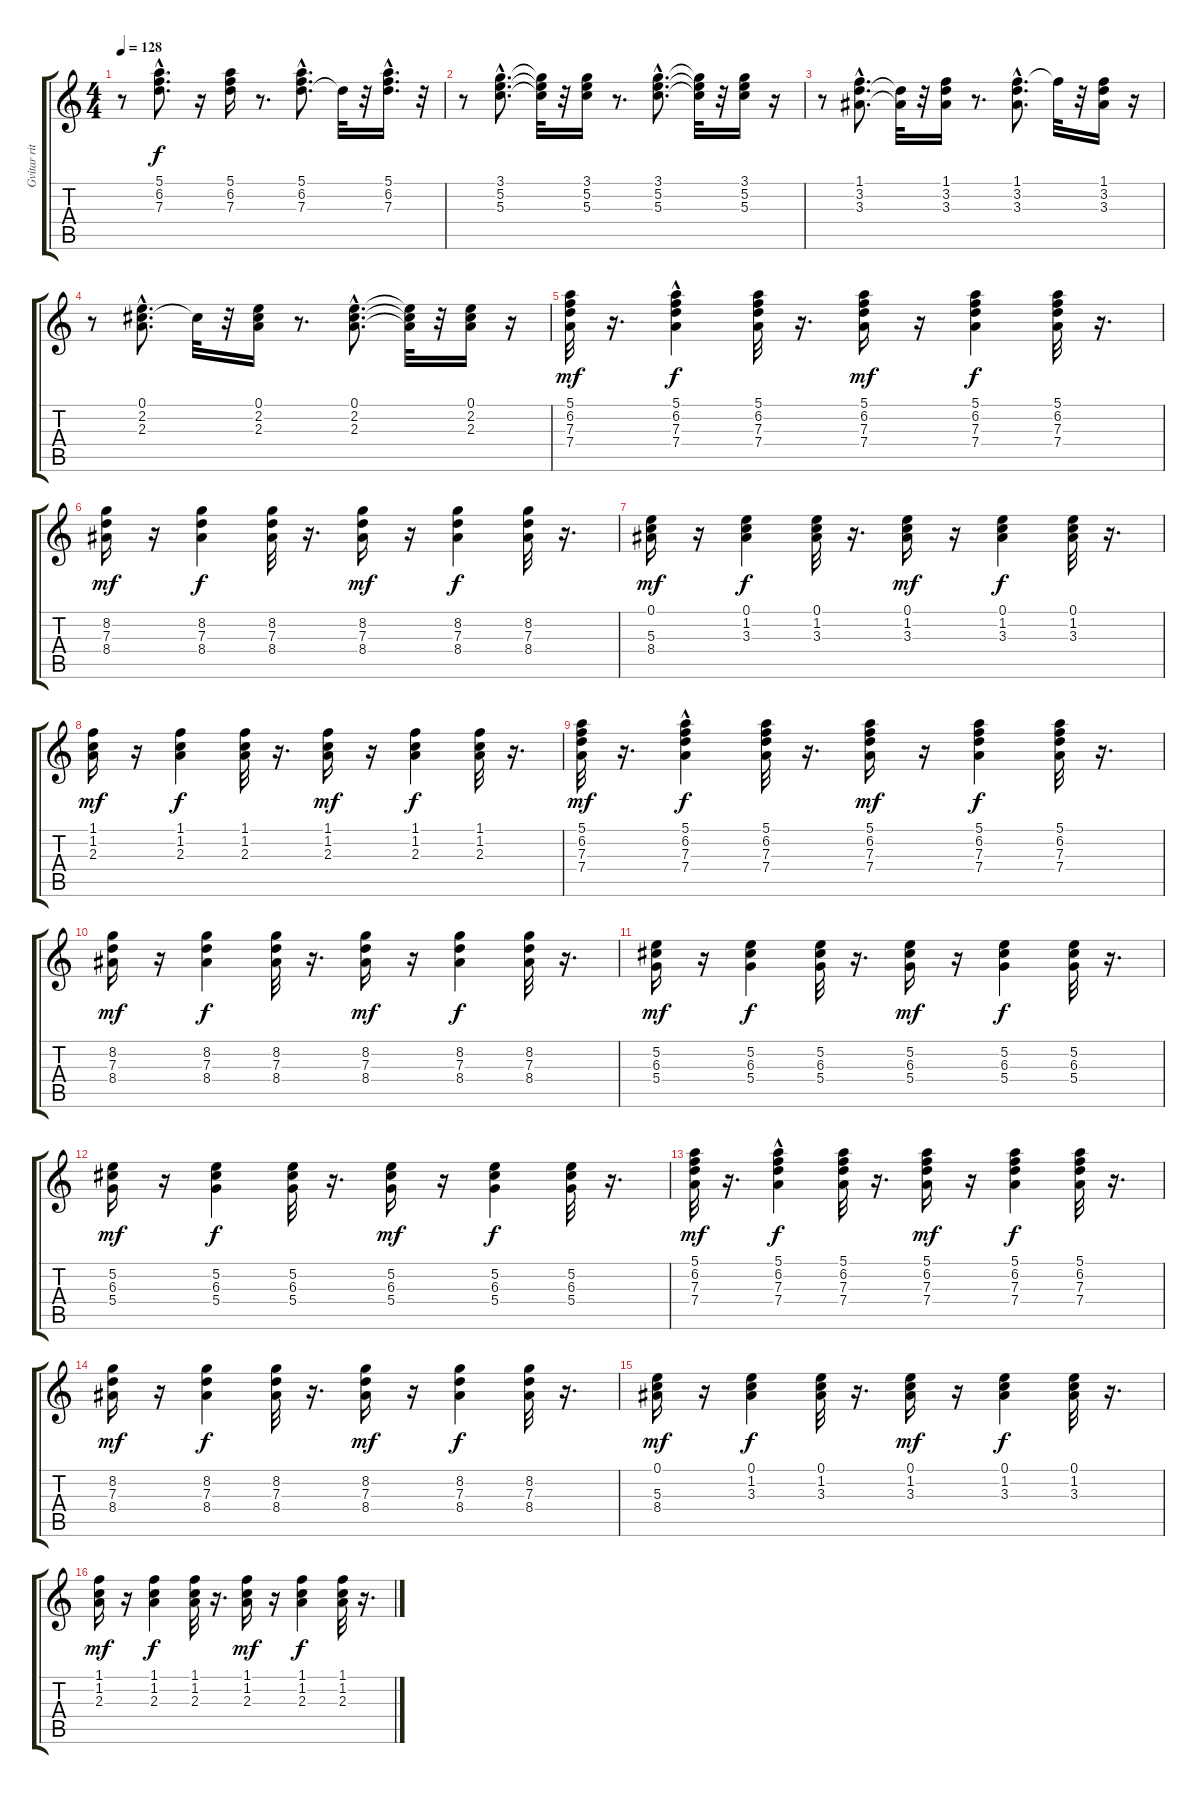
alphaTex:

\track ("Gvitar ritm" "Gvitar rit") {instrument acousticguitarsteel}
\staff {score tabs}
\tuning (E4 B3 G3 D3 A2 E2) {hide}
\ts (4 4)
\tempo 128
\clef g2
\ks c
r.8{dy f} (5.1{hac} 6.2{hac} 7.3{hac}).8{d} r.16 (5.1 6.2 7.3).16 r.8{d} (5.1{hac} 6.2{hac} 7.3{hac}).8{d} 7.3{t}.32 r.32 (5.1 6.2 7.3{hac}).16{d} r.32 |
r.8 (3.1{hac} 5.2{hac} 5.3{hac}).8{d} (3.1{t} 5.2{t} 5.3{t}).32 r.32 (3.1 5.2 5.3).16 r.8{d} (3.1{hac} 5.2{hac} 5.3{hac}).8{d} (3.1{t} 5.2{t} 5.3{t}).32 r.32 (3.1 5.2 5.3).16 r.16 |
r.8 (1.1{hac} 3.2{hac} 3.3{hac}).8{d} (3.2{t} 3.3{t}).32 r.32 (1.1 3.2 3.3).16 r.8{d} (1.1{hac} 3.2{hac} 3.3{hac}).8{d} 1.1{t}.32 r.32 (1.1 3.2 3.3).16 r.16 |
r.8 (0.1{hac} 2.2{hac} 2.3{hac}).8{d} 2.2{t}.32 r.32 (0.1 2.2 2.3).16 r.8{d} (0.1{hac} 2.2{hac} 2.3{hac}).8{d} (0.1{t} 2.2{t} 2.3{t}).32 r.32 (0.1 2.2 2.3).16 r.16 |
(5.1 6.2 7.3 7.4).32{dy mf} r.16{d} (5.1{hac} 6.2 7.3 7.4{hac}).4{dy f} (5.1 6.2 7.3 7.4).32 r.16{d} (5.1 6.2 7.3 7.4).16{dy mf} r.16 (5.1 6.2 7.3 7.4).4{dy f} (5.1 6.2 7.3 7.4).32 r.16{d} |
(8.2 7.3 8.4).16{dy mf} r.16 (8.2 7.3 8.4).4{dy f} (8.2 7.3 8.4).32 r.16{d} (8.2 7.3 8.4).16{dy mf} r.16 (8.2 7.3 8.4).4{dy f} (8.2 7.3 8.4).32 r.16{d} |
(0.1 5.3 8.4).16{dy mf} r.16 (0.1 1.2 3.3).4{dy f} (0.1 1.2 3.3).32 r.16{d} (0.1 1.2 3.3).16{dy mf} r.16 (0.1 1.2 3.3).4{dy f} (0.1 1.2 3.3).32 r.16{d} |
(1.1 1.2 2.3).16{dy mf} r.16 (1.1 1.2 2.3).4{dy f} (1.1 1.2 2.3).32 r.16{d} (1.1 1.2 2.3).16{dy mf} r.16 (1.1 1.2 2.3).4{dy f} (1.1 1.2 2.3).32 r.16{d} |
(5.1 6.2 7.3 7.4).32{dy mf} r.16{d} (5.1{hac} 6.2 7.3 7.4{hac}).4{dy f} (5.1 6.2 7.3 7.4).32 r.16{d} (5.1 6.2 7.3 7.4).16{dy mf} r.16 (5.1 6.2 7.3 7.4).4{dy f} (5.1 6.2 7.3 7.4).32 r.16{d} |
(8.2 7.3 8.4).16{dy mf} r.16 (8.2 7.3 8.4).4{dy f} (8.2 7.3 8.4).32 r.16{d} (8.2 7.3 8.4).16{dy mf} r.16 (8.2 7.3 8.4).4{dy f} (8.2 7.3 8.4).32 r.16{d} |
(5.2 6.3 5.4).16{dy mf} r.16 (5.2 6.3 5.4).4{dy f} (5.2 6.3 5.4).32 r.16{d} (5.2 6.3 5.4).16{dy mf} r.16 (5.2 6.3 5.4).4{dy f} (5.2 6.3 5.4).32 r.16{d} |
(5.2 6.3 5.4).16{dy mf} r.16 (5.2 6.3 5.4).4{dy f} (5.2 6.3 5.4).32 r.16{d} (5.2 6.3 5.4).16{dy mf} r.16 (5.2 6.3 5.4).4{dy f} (5.2 6.3 5.4).32 r.16{d} |
(5.1 6.2 7.3 7.4).32{dy mf} r.16{d} (5.1{hac} 6.2 7.3 7.4{hac}).4{dy f} (5.1 6.2 7.3 7.4).32 r.16{d} (5.1 6.2 7.3 7.4).16{dy mf} r.16 (5.1 6.2 7.3 7.4).4{dy f} (5.1 6.2 7.3 7.4).32 r.16{d} |
(8.2 7.3 8.4).16{dy mf} r.16 (8.2 7.3 8.4).4{dy f} (8.2 7.3 8.4).32 r.16{d} (8.2 7.3 8.4).16{dy mf} r.16 (8.2 7.3 8.4).4{dy f} (8.2 7.3 8.4).32 r.16{d} |
(0.1 5.3 8.4).16{dy mf} r.16 (0.1 1.2 3.3).4{dy f} (0.1 1.2 3.3).32 r.16{d} (0.1 1.2 3.3).16{dy mf} r.16 (0.1 1.2 3.3).4{dy f} (0.1 1.2 3.3).32 r.16{d} |
(1.1 1.2 2.3).16{dy mf} r.16 (1.1 1.2 2.3).4{dy f} (1.1 1.2 2.3).32 r.16{d} (1.1 1.2 2.3).16{dy mf} r.16 (1.1 1.2 2.3).4{dy f} (1.1 1.2 2.3).32 r.16{d}
